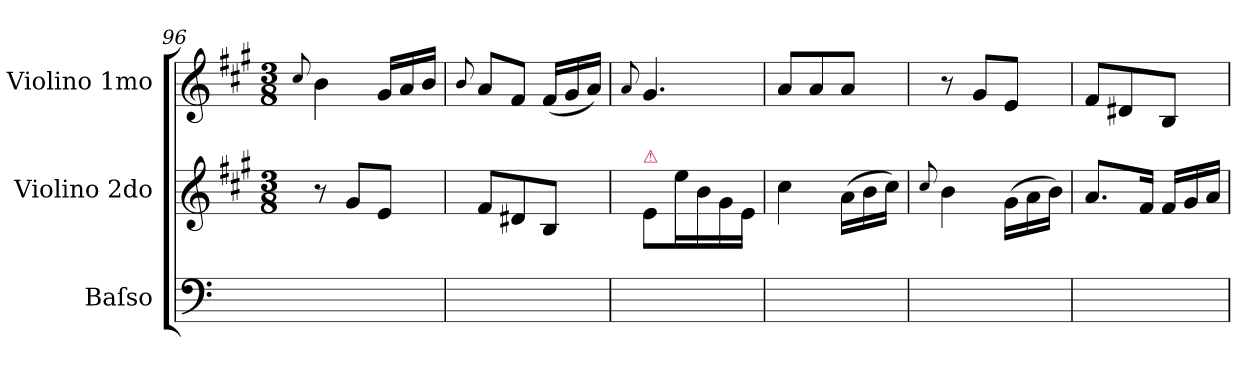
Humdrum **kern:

**kern	**kern	**kern
*part3	*part2	*part1
*staff3	*staff2	*staff1
*I"Baſso	*I"Violino 2do	*I"Violino 1mo
*I'b	*I'vl 2	*I'vl 1
*clefF4	*clefG2	*clefG2
*k[]	*k[f#c#g#]	*k[f#c#g#]
*	*M3/8	*M3/8
=96	=96	=96
.	.	8qqcc#/
4.ryy	8r	4b\
.	8g#/L	.
*	*	*Xtuplet
.	8e/J	24g#/LL
.	.	24a/
.	.	24b/JJ
=97	=97	=97
.	.	8qqb/
4.ryy	8f#/L	8a/L
.	8d#X/	8f#/J
.	8B/J	(24f#/LL
.	.	24g#/
.	.	24a/JJ)
=98	=98	=98
.	.	8qqa/
!	!LO:TX:a:color=crimson:t=⚠	!
4.ryy	8e/L	4.g#/
.	16ee\L	.
.	16b\	.
.	16g#\	.
.	16e\JJ	.
=99	=99	=99
4.ryy	4cc#\	8a/L
.	.	8a/
*	*Xtuplet	*
.	(24a\LL	8a/J
.	24b\	.
.	24cc#\JJ)	.
=100	=100	=100
.	8qqcc#/	.
4.ryy	4b\	8r
.	.	8g#/L
.	(24g#\LL	8e/J
.	24a\	.
.	24b\JJ)	.
=101	=101	=101
4.ryy	8.a/L	8f#/L
.	.	8d#X/
.	16f#/Jk	.
.	24f#/LL	8B/J
.	24g#/	.
.	24a/JJ	.
=	=	=
*-	*-	*-
